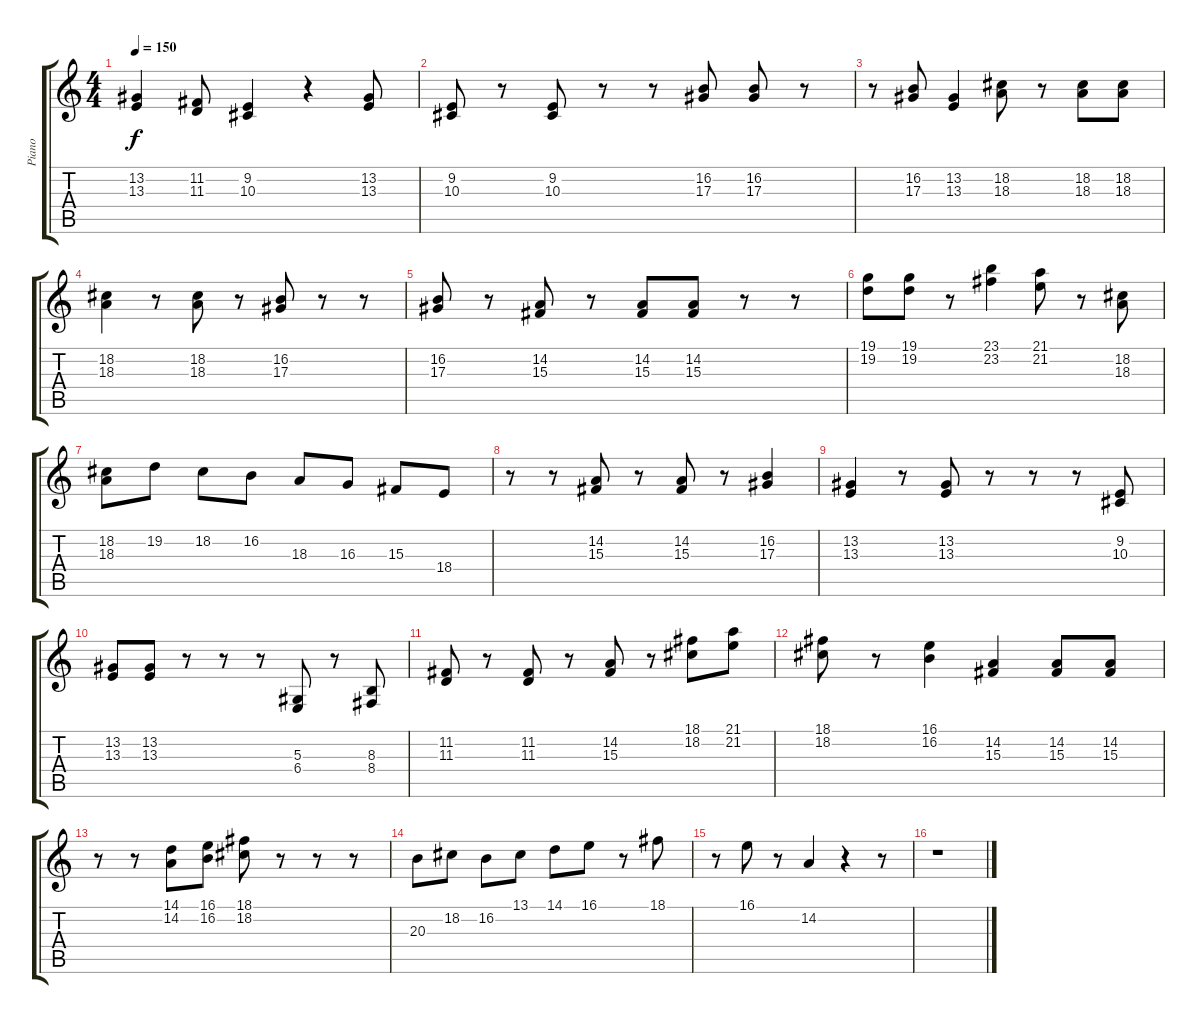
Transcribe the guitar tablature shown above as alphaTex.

\track ("Piano" "Piano") {instrument acousticgrandpiano}
\staff {score tabs}
\tuning (C4 G3 Eb3 Bb2 F2 C2) {hide}
\ts (4 4)
\tempo 150
\clef g2
\ks c
(13.2 13.3).4{dy f} (11.2 11.3).8 (9.2 10.3).4 r.4 (13.2 13.3).8 |
(9.2 10.3).8 r.8 (9.2 10.3).8 r.8 r.8 (16.2 17.3).8 (16.2 17.3).8 r.8 |
r.8 (16.2 17.3).8 (13.2 13.3).4 (18.2 18.3).8 r.8 (18.2 18.3).8 (18.2 18.3).8 |
(18.2 18.3).4 r.8 (18.2 18.3).8 r.8 (16.2 17.3).8 r.8 r.8 |
(16.2 17.3).8 r.8 (14.2 15.3).8 r.8 (14.2 15.3).8 (14.2 15.3).8 r.8 r.8 |
(19.1 19.2).8 (19.1 19.2).8 r.8 (23.1 23.2).4 (21.1 21.2).8 r.8 (18.2 18.3).8 |
(18.2 18.3).8 19.2.8 18.2.8 16.2.8 18.3.8 16.3.8 15.3.8 18.4.8 |
r.8 r.8 (14.2 15.3).8 r.8 (14.2 15.3).8 r.8 (16.2 17.3).4 |
(13.2 13.3).4 r.8 (13.2 13.3).8 r.8 r.8 r.8 (9.2 10.3).8 |
(13.2 13.3).8 (13.2 13.3).8 r.8 r.8 r.8 (5.3 6.4).8 r.8 (8.3 8.4).8 |
(11.2 11.3).8 r.8 (11.2 11.3).8 r.8 (14.2 15.3).8 r.8 (18.1 18.2).8 (21.1 21.2).8 |
(18.1 18.2).8 r.8 (16.1 16.2).4 (14.2 15.3).4 (14.2 15.3).8 (14.2 15.3).8 |
r.8 r.8 (14.1 14.2).8 (16.1 16.2).8 (18.1 18.2).8 r.8 r.8 r.8 |
20.3.8 18.2.8 16.2.8 13.1.8 14.1.8 16.1.8 r.8 18.1.8 |
r.8 16.1.8 r.8 14.2.4 r.4 r.8 |
r.1
